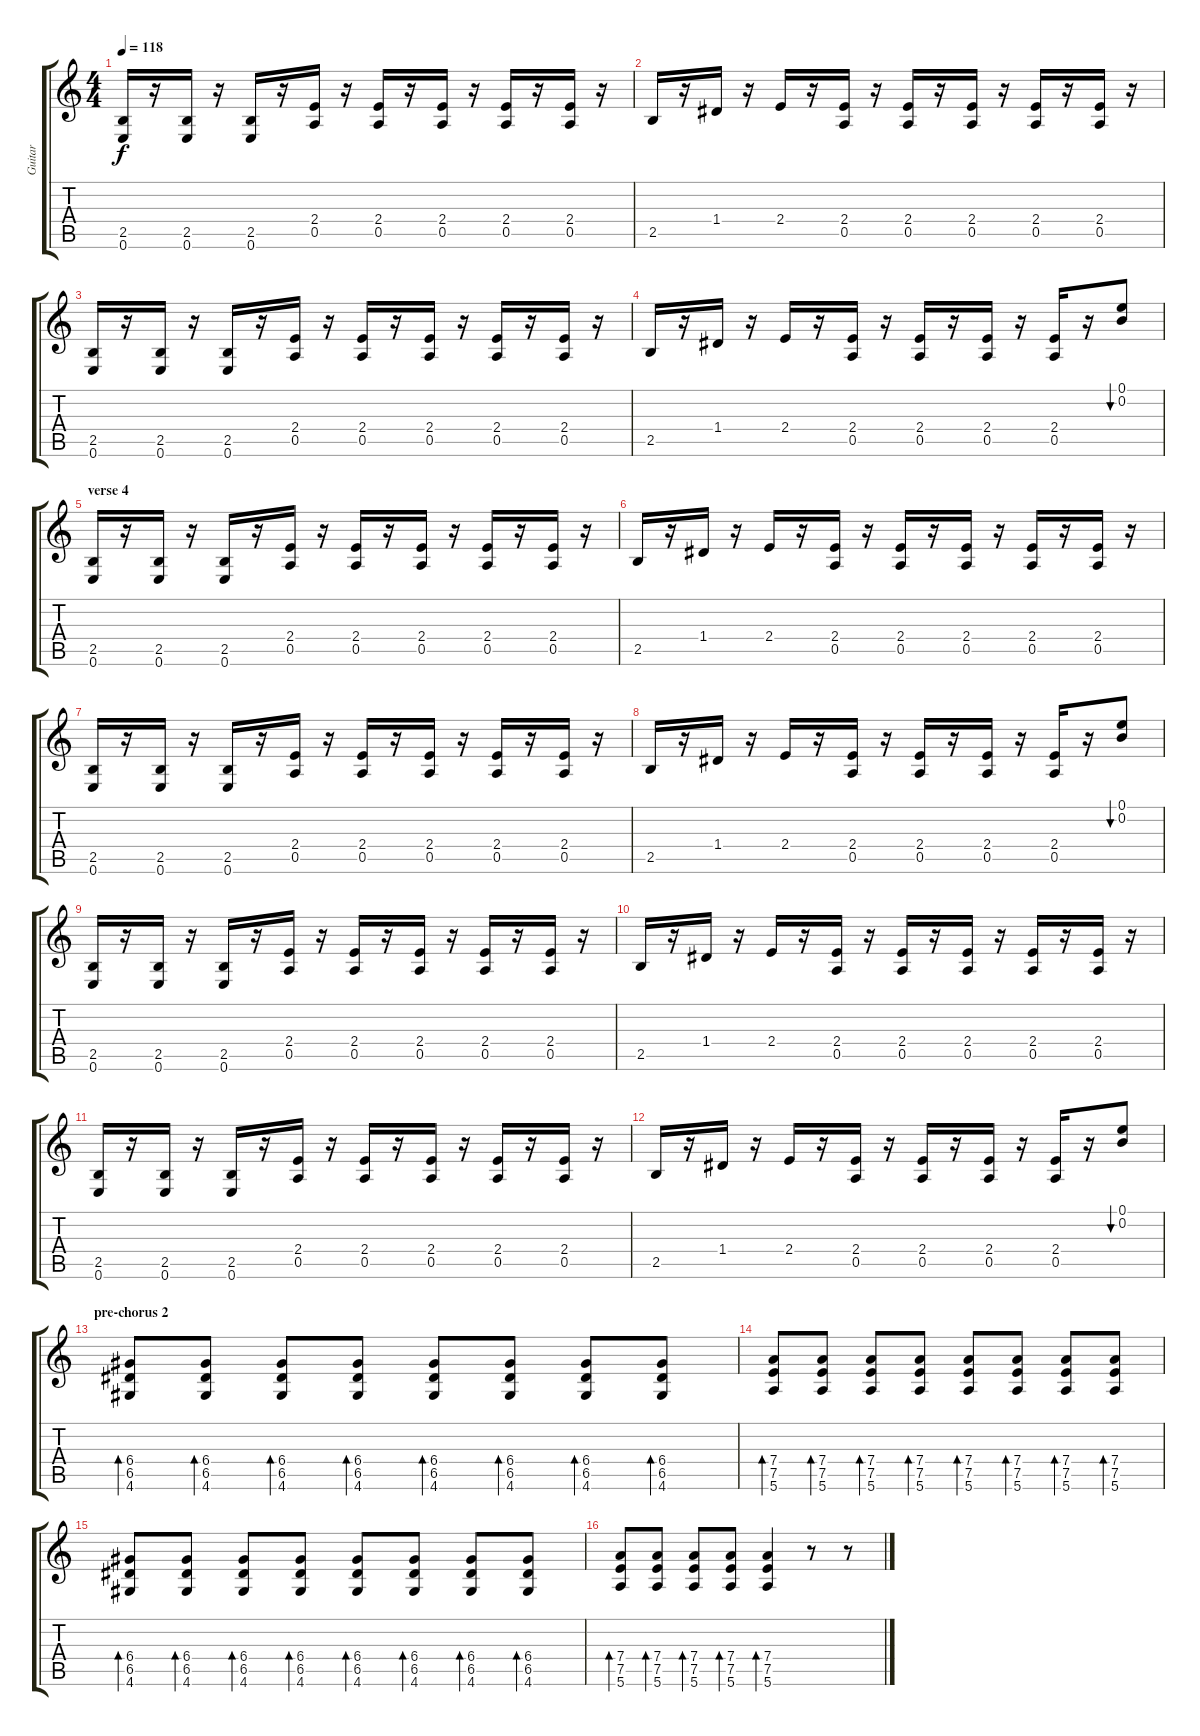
\track ("Guitar" "Guitar") {instrument distortionguitar}
\staff {score tabs}
\tuning (E4 B3 G3 D3 A2 E2) {hide}
\ts (4 4)
\tempo 118
\clef g2
\ks c
(2.5 0.6).16{dy f} r.16 (2.5 0.6).16 r.16 (2.5 0.6).16 r.16 (2.4 0.5).16 r.16 (2.4 0.5).16 r.16 (2.4 0.5).16 r.16 (2.4 0.5).16 r.16 (2.4 0.5).16 r.16 |
2.5.16 r.16 1.4.16 r.16 2.4.16 r.16 (2.4 0.5).16 r.16 (2.4 0.5).16 r.16 (2.4 0.5).16 r.16 (2.4 0.5).16 r.16 (2.4 0.5).16 r.16 |
(2.5 0.6).16 r.16 (2.5 0.6).16 r.16 (2.5 0.6).16 r.16 (2.4 0.5).16 r.16 (2.4 0.5).16 r.16 (2.4 0.5).16 r.16 (2.4 0.5).16 r.16 (2.4 0.5).16 r.16 |
2.5.16 r.16 1.4.16 r.16 2.4.16 r.16 (2.4 0.5).16 r.16 (2.4 0.5).16 r.16 (2.4 0.5).16 r.16 (2.4 0.5).16 r.16 (0.1 0.2).8{bu 60} |
\section ("" "verse 4")
(2.5 0.6).16 r.16 (2.5 0.6).16 r.16 (2.5 0.6).16 r.16 (2.4 0.5).16 r.16 (2.4 0.5).16 r.16 (2.4 0.5).16 r.16 (2.4 0.5).16 r.16 (2.4 0.5).16 r.16 |
2.5.16 r.16 1.4.16 r.16 2.4.16 r.16 (2.4 0.5).16 r.16 (2.4 0.5).16 r.16 (2.4 0.5).16 r.16 (2.4 0.5).16 r.16 (2.4 0.5).16 r.16 |
(2.5 0.6).16 r.16 (2.5 0.6).16 r.16 (2.5 0.6).16 r.16 (2.4 0.5).16 r.16 (2.4 0.5).16 r.16 (2.4 0.5).16 r.16 (2.4 0.5).16 r.16 (2.4 0.5).16 r.16 |
2.5.16 r.16 1.4.16 r.16 2.4.16 r.16 (2.4 0.5).16 r.16 (2.4 0.5).16 r.16 (2.4 0.5).16 r.16 (2.4 0.5).16 r.16 (0.1 0.2).8{bu 60} |
(2.5 0.6).16 r.16 (2.5 0.6).16 r.16 (2.5 0.6).16 r.16 (2.4 0.5).16 r.16 (2.4 0.5).16 r.16 (2.4 0.5).16 r.16 (2.4 0.5).16 r.16 (2.4 0.5).16 r.16 |
2.5.16 r.16 1.4.16 r.16 2.4.16 r.16 (2.4 0.5).16 r.16 (2.4 0.5).16 r.16 (2.4 0.5).16 r.16 (2.4 0.5).16 r.16 (2.4 0.5).16 r.16 |
(2.5 0.6).16 r.16 (2.5 0.6).16 r.16 (2.5 0.6).16 r.16 (2.4 0.5).16 r.16 (2.4 0.5).16 r.16 (2.4 0.5).16 r.16 (2.4 0.5).16 r.16 (2.4 0.5).16 r.16 |
2.5.16 r.16 1.4.16 r.16 2.4.16 r.16 (2.4 0.5).16 r.16 (2.4 0.5).16 r.16 (2.4 0.5).16 r.16 (2.4 0.5).16 r.16 (0.1 0.2).8{bu 60} |
\section ("" "pre-chorus 2")
(6.4 6.5 4.6).8{bd 60} (6.4 6.5 4.6).8{bd 60} (6.4 6.5 4.6).8{bd 60} (6.4 6.5 4.6).8{bd 60} (6.4 6.5 4.6).8{bd 60} (6.4 6.5 4.6).8{bd 60} (6.4 6.5 4.6).8{bd 60} (6.4 6.5 4.6).8{bd 60} |
(7.4 7.5 5.6).8{bd 60} (7.4 7.5 5.6).8{bd 60} (7.4 7.5 5.6).8{bd 60} (7.4 7.5 5.6).8{bd 60} (7.4 7.5 5.6).8{bd 60} (7.4 7.5 5.6).8{bd 60} (7.4 7.5 5.6).8{bd 60} (7.4 7.5 5.6).8{bd 60} |
(6.4 6.5 4.6).8{bd 60} (6.4 6.5 4.6).8{bd 60} (6.4 6.5 4.6).8{bd 60} (6.4 6.5 4.6).8{bd 60} (6.4 6.5 4.6).8{bd 60} (6.4 6.5 4.6).8{bd 60} (6.4 6.5 4.6).8{bd 60} (6.4 6.5 4.6).8{bd 60} |
(7.4 7.5 5.6).8{bd 60} (7.4 7.5 5.6).8{bd 60} (7.4 7.5 5.6).8{bd 60} (7.4 7.5 5.6).8{bd 60} (7.4 7.5 5.6).4{bd 60} r.8 r.8
